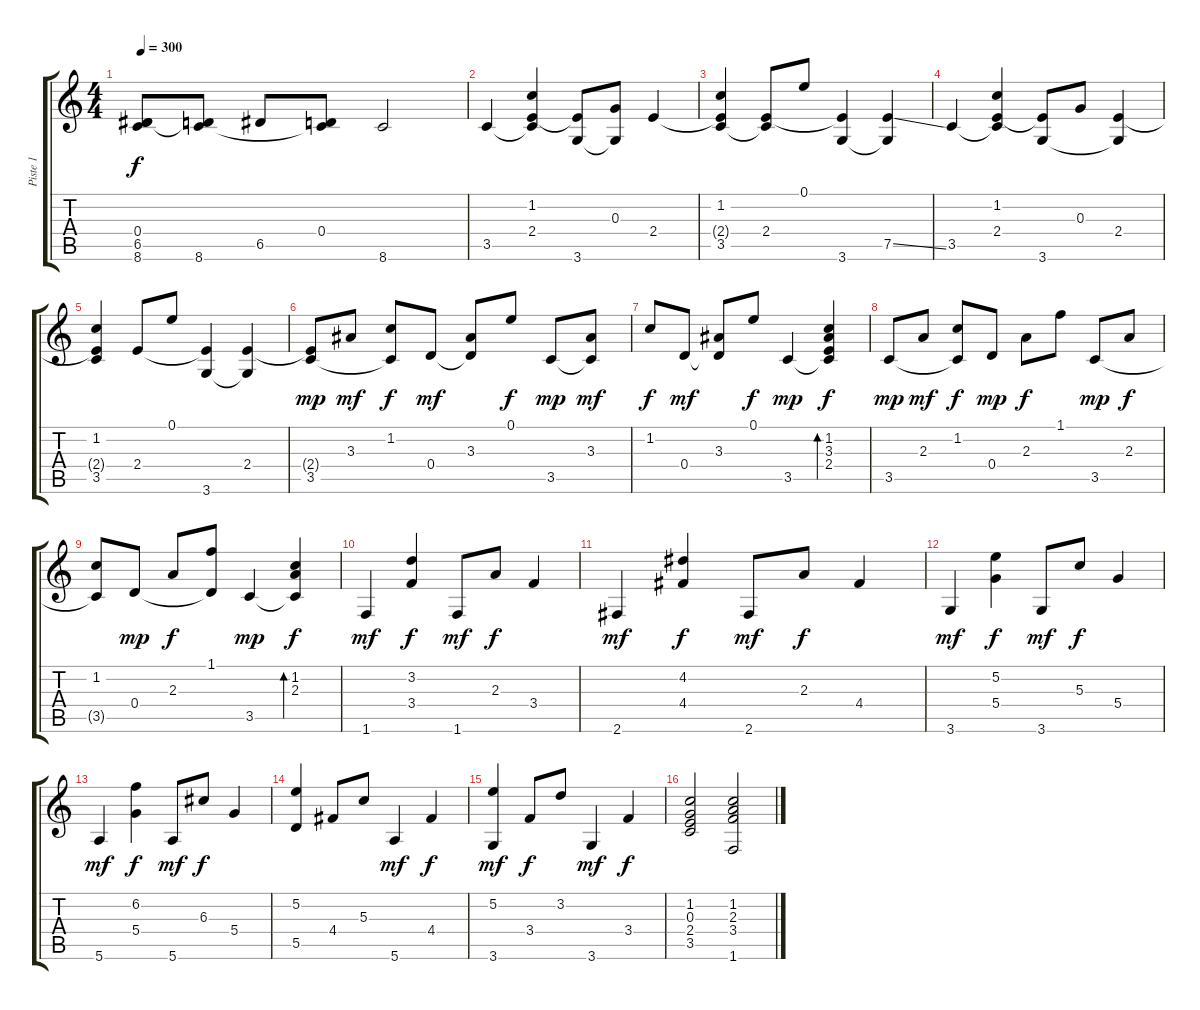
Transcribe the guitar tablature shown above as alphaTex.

\track ("Piste 1" "Piste 1") {instrument acousticguitarsteel}
\staff {score tabs}
\tuning (E4 B3 G3 D3 A2 E2) {hide}
\ts (4 4)
\tempo 300
\clef g2
\ks c
(0.4 6.5{t} 8.6{t}).8{dy f} (0.4{t} 8.6).8 6.5.8 (0.4 8.6{t}).8 8.6.2 |
3.5.4 (1.2 2.4 3.5{t}).4 (2.4{t} 3.6).8 (0.3 3.6{t}).8 2.4.4 |
(1.2 2.4{t} 3.5).4 (2.4 3.5{t}).8 0.1.8 (2.4{t} 3.6).4 (7.5{ss} 3.6{t}).4 |
3.5.4 (1.2 2.4 3.5{t}).4 (2.4{t} 3.6).8 0.3.8 (2.4 3.6{t}).4 |
(1.2 2.4{t} 3.5).4 2.4.8 0.1.8 (2.4{t} 3.6).4 (2.4 3.6{t}).4 |
(2.4{t} 3.5).8{dy mp} 3.3.8{dy mf} (1.2 3.5{t}).8{dy f} 0.4.8{dy mf} (3.3 0.4{t}).8 0.1.8{dy f} 3.5.8{dy mp} (3.3 3.5{t}).8{dy mf} |
1.2.8{dy f} 0.4.8{dy mf} (3.3 0.4{t}).8 0.1.8{dy f} 3.5.4{dy mp} (1.2 3.3 2.4 3.5{t}).4{bd 240 dy f} |
3.5.8{dy mp} 2.3.8{dy mf} (1.2 3.5{t}).8{dy f} 0.4.8{dy mp} 2.3.8{dy f} 1.1.8 3.5.8{dy mp} 2.3.8{dy f} |
(1.2 3.5{t}).8 0.4.8{dy mp} 2.3.8{dy f} (1.1 0.4{t}).8 3.5.4{dy mp} (1.2 2.3 3.5{t}).4{bd 240 dy f} |
1.6.4{dy mf} (3.2 3.4).4{dy f} 1.6.8{dy mf} 2.3.8{dy f} 3.4.4 |
2.6.4{dy mf} (4.2 4.4).4{dy f} 2.6.8{dy mf} 2.3.8{dy f} 4.4.4 |
3.6.4{dy mf} (5.2 5.4).4{dy f} 3.6.8{dy mf} 5.3.8{dy f} 5.4.4 |
5.6.4{dy mf} (6.2 5.4).4{dy f} 5.6.8{dy mf} 6.3.8{dy f} 5.4.4 |
(5.2 5.5).4 4.4.8 5.3.8 5.6.4{dy mf} 4.4.4{dy f} |
(5.2 3.6).4{dy mf} 3.4.8{dy f} 3.2.8 3.6.4{dy mf} 3.4.4{dy f} |
(1.2 0.3 2.4 3.5).2 (1.2 2.3 3.4 1.6).2
